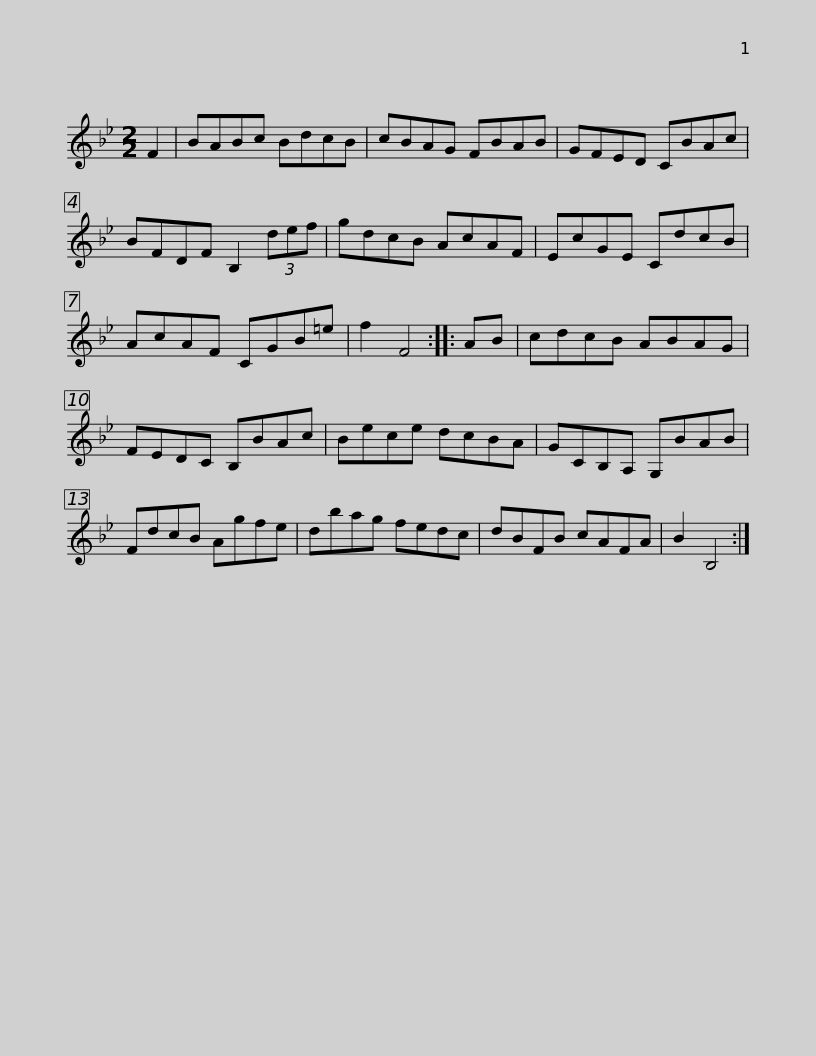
X:1
L:1/8
M:2/2
I:linebreak $
K:Bb
V:1 treble
V:1
 F2 | BABc BdcB | cBAG FBAB | GFED CBAc | BFDF B,2 (3def | %5
 gdcB AcAF |$ EcGE CdcB | AcAF CGB=e | f2 F4 :: AB | %10
 cdcB ABAG | FEDC B,BAc |$ Bece dcBA | GCB,A, G,BAB | FdcB Agfe | %15
 dbag fedc | dBFB cAFA | B2 B,4 :| %18
